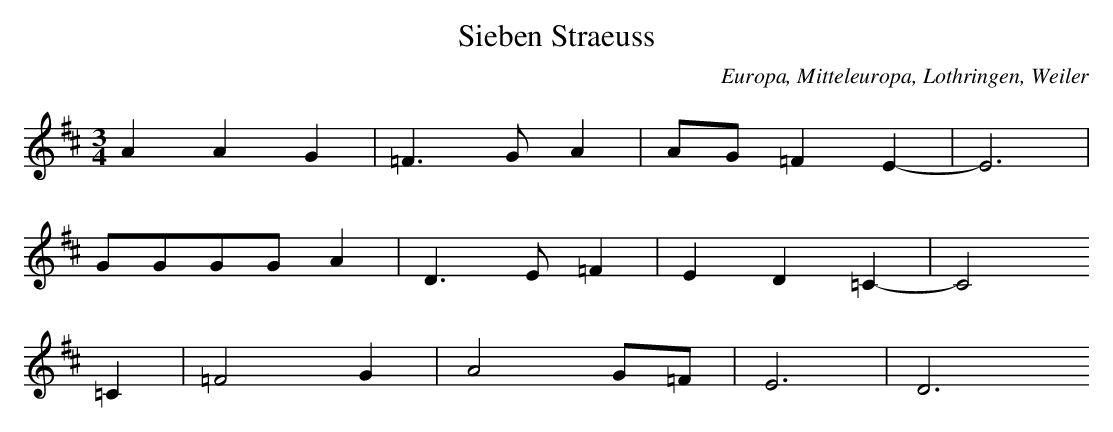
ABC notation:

X:1
T: Sieben Straeuss
O: Europa, Mitteleuropa, Lothringen, Weiler
M: 3/4
L: 1/8
K: D
A2A2G2 | =F3GA2 | AG=F2E2- | E6 |
GGGGA2 | D3E=F2 | E2D2=C2- | C4
=C2 | =F4G2 | A4G=F | E6 | D6
